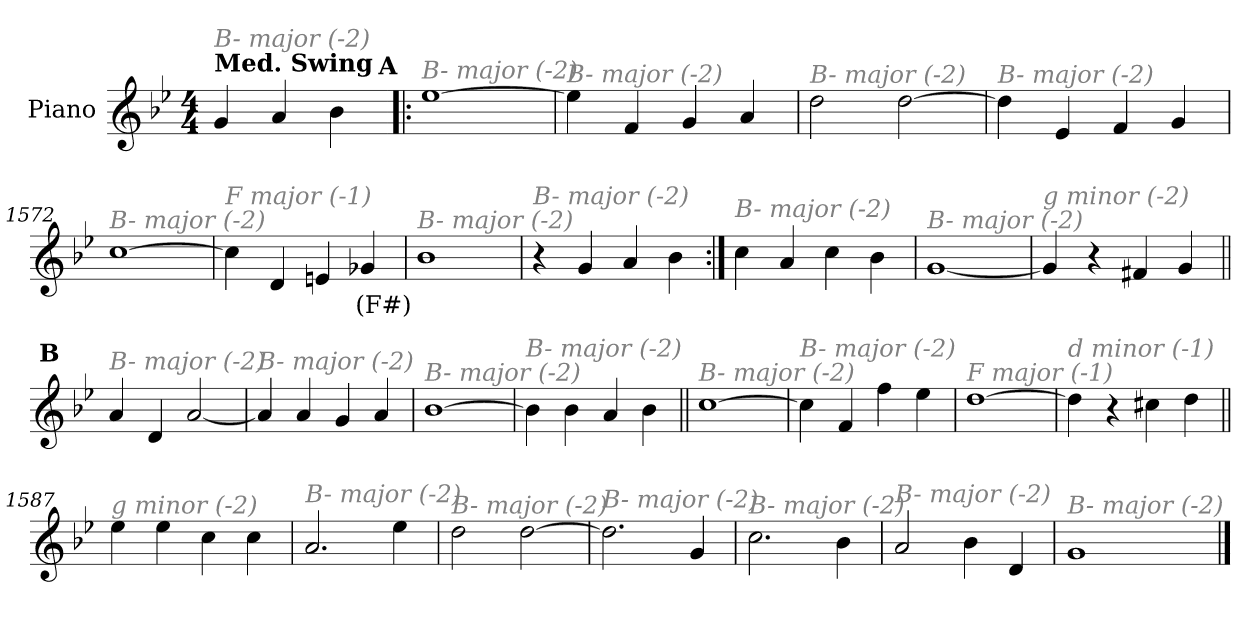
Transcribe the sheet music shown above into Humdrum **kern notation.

**kern	**text
*part1	*part1
*staff1	*staff1
*I"Piano	*
*I'Piano	*
*clefG2	*
*k[b-e-]	*
*M4/4	*
=1	=1
!LO:TX:B:t=Med. Swing	!
!LO:TX:i:color=#808080:t=B- major (-2)	!
4g/	.
4a/	.
4b-\	.
!!LO:REH:place=s1:a:enc=none:fs=14:t=A
=1568!|:	=1568!|:
!LO:TX:i:color=#808080:t=B- major (-2)	!
[1ee-	.
=1569	=1569
!LO:TX:i:color=#808080:t=B- major (-2)	!
4ee-\]	.
4f/	.
4g/	.
4a/	.
=1570	=1570
!LO:TX:i:color=#808080:t=B- major (-2)	!
2dd\	.
[2dd\	.
!!LO:LB:g=z
=1571	=1571
!LO:TX:i:color=#808080:t=B- major (-2)	!
4dd\]	.
4e-/	.
4f/	.
4g/	.
=1572	=1572
!LO:TX:i:color=#808080:t=B- major (-2)	!
[1cc	.
=1573	=1573
!LO:TX:i:color=#808080:t=F major (-1)	!
4cc\]	.
4d/	.
4en/	.
4g-Xi/	(F#)
=1574	=1574
!LO:TX:i:color=#808080:t=B- major (-2)	!
1b-	.
=1575	=1575
!LO:TX:i:color=#808080:t=B- major (-2)	!
4r	.
4g/	.
4a/	.
4b-\	.
=1576:|!	=1576:|!
!LO:TX:i:color=#808080:t=B- major (-2)	!
4cc\	.
4a/	.
4cc\	.
4b-\	.
=1577	=1577
!LO:TX:i:color=#808080:t=B- major (-2)	!
[1g	.
=1578	=1578
!LO:TX:i:color=#808080:t=g minor (-2)	!
4g/]	.
4r	.
4f#X/	.
4g/	.
!!LO:LB:g=z
!!LO:REH:place=s1:a:enc=none:fs=14:t=B
=1579||	=1579||
!LO:TX:i:color=#808080:t=B- major (-2)	!
4a/	.
4d/	.
[2a/	.
=1580	=1580
!LO:TX:i:color=#808080:t=B- major (-2)	!
4a/]	.
4a/	.
4g/	.
4a/	.
=1581	=1581
!LO:TX:i:color=#808080:t=B- major (-2)	!
[1b-	.
=1582	=1582
!LO:TX:i:color=#808080:t=B- major (-2)	!
4b-\]	.
4b-\	.
4a/	.
4b-\	.
!!LO:LB:g=z
=1583||	=1583||
!LO:TX:i:color=#808080:t=B- major (-2)	!
[1cc	.
=1584	=1584
!LO:TX:i:color=#808080:t=B- major (-2)	!
4cc\]	.
4f/	.
4ff\	.
4ee-\	.
=1585	=1585
!LO:TX:i:color=#808080:t=F major (-1)	!
[1dd	.
=1586	=1586
!LO:TX:i:color=#808080:t=d minor (-1)	!
4dd\]	.
4r	.
4cc#X\	.
4dd\	.
!!LO:LB:g=z
=1587||	=1587||
!LO:TX:i:color=#808080:t=g minor (-2)	!
4ee-\	.
4ee-\	.
4cc\	.
4cc\	.
=1588	=1588
!LO:TX:i:color=#808080:t=B- major (-2)	!
2.a/	.
4ee-\	.
=1589	=1589
!LO:TX:i:color=#808080:t=B- major (-2)	!
2dd\	.
[2dd\	.
=1590	=1590
!LO:TX:i:color=#808080:t=B- major (-2)	!
2.dd\]	.
4g/	.
!!LO:LB:g=z
=1591	=1591
!LO:TX:i:color=#808080:t=B- major (-2)	!
2.cc\	.
4b-\	.
=1592	=1592
!LO:TX:i:color=#808080:t=B- major (-2)	!
2a/	.
4b-\	.
4d/	.
=1593	=1593
!LO:TX:i:color=#808080:t=B- major (-2)	!
1g	.
==	==
*-	*-
